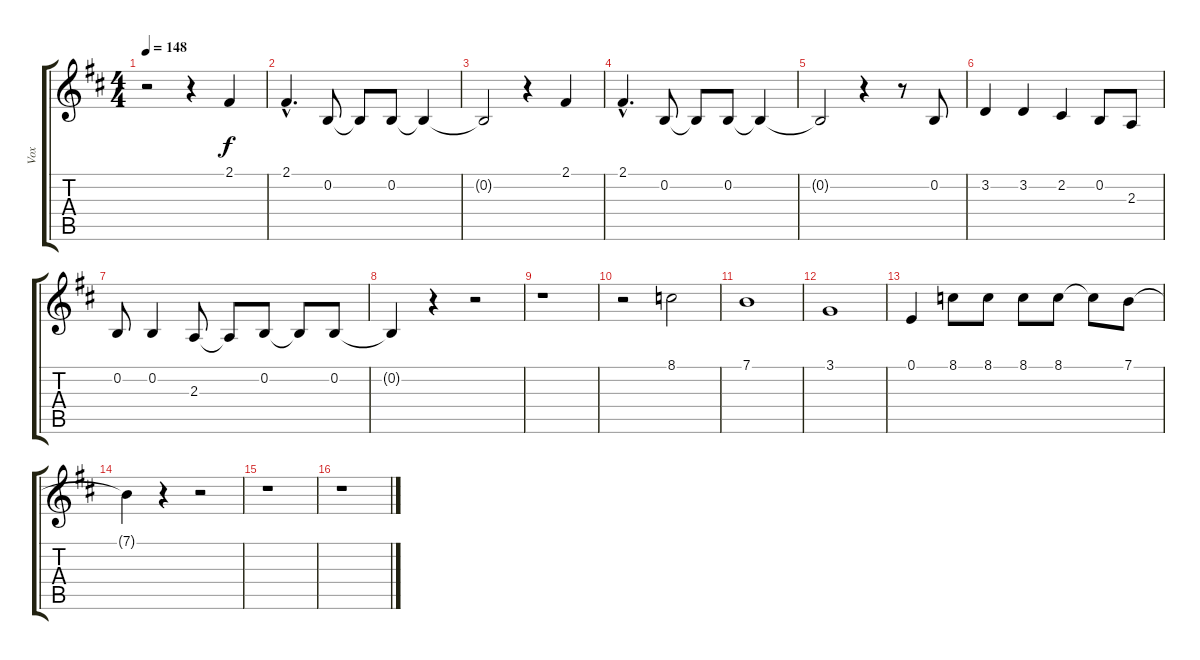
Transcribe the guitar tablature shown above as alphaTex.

\track ("Vox" "Vox") {instrument bassoon}
\staff {score tabs}
\tuning (E4 B3 G3 D3 A2 E2) {hide}
\ts (4 4)
\tempo 148
\clef g2
\ks d
r.2{dy f} r.4 2.1.4 |
2.1{hac}.4{d} 0.2.8 0.2{t}.8 0.2.8 0.2{t}.4 |
0.2{t}.2 r.4 2.1.4 |
2.1{hac}.4{d} 0.2.8 0.2{t}.8 0.2.8 0.2{t}.4 |
0.2{t}.2 r.4 r.8 0.2.8 |
3.2.4 3.2.4 2.2.4 0.2.8 2.3.8 |
0.2.8 0.2.4 2.3.8 2.3{t}.8 0.2.8 0.2{t}.8 0.2.8 |
0.2{t}.4 r.4 r.2 |
r.1 |
r.2 8.1.2 |
7.1.1 |
3.1.1 |
0.1.4 8.1.8 8.1.8 8.1.8 8.1.8 8.1{t}.8 7.1.8 |
7.1{t}.4 r.4 r.2 |
r.1 |
r.1
